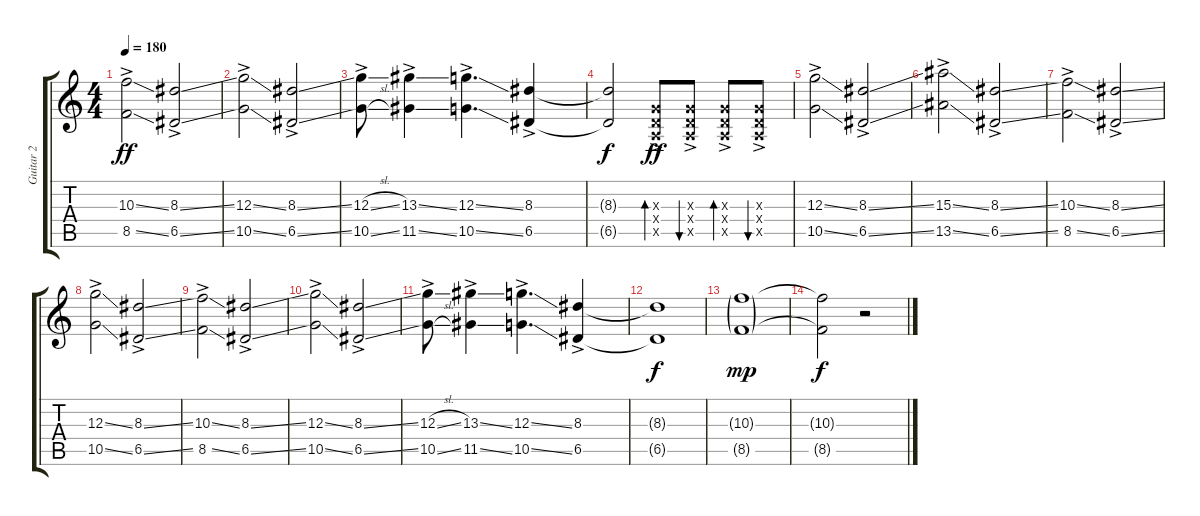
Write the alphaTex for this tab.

\track ("Guitar 2" "Guitar 2") {instrument distortionguitar}
\staff {score tabs}
\tuning (E4 B3 G3 D3 A2 E2) {hide}
\ts (4 4)
\tempo 180
\clef g2
\ks c
(10.3{ss ac} 8.5{ss ac}).2{dy ff} (8.3{ss ac} 6.5{ss ac}).2 |
(12.3{ss ac} 10.5{ss ac}).2 (8.3{ss ac} 6.5{ss ac}).2 |
(12.3{sl ac} 10.5{sl ac}).8 (13.3{ss ac} 11.5{ss ac}).4 (12.3{ss ac} 10.5{ss ac}).4{d} (8.3{ac} 6.5{ac}).4 |
(8.3{t} 6.5{t}).2{dy f} (0.3{ac x} 0.4{ac x} 0.5{ac x}).8{bd 60 dy ff} (0.3{ac x} 0.4{ac x} 0.5{ac x}).8{bu 60} (0.3{ac x} 0.4{ac x} 0.5{ac x}).8{bd 60} (0.3{x} 0.4{x} 0.5{ac x}).8{bu 60} |
(12.3{ss ac} 10.5{ss ac}).2 (8.3{ss ac} 6.5{ss ac}).2 |
(15.3{ss ac} 13.5{ss ac}).2 (8.3{ss ac} 6.5{ss ac}).2 |
(10.3{ss ac} 8.5{ss ac}).2 (8.3{ss ac} 6.5{ss ac}).2 |
(12.3{ss ac} 10.5{ss ac}).2 (8.3{ss ac} 6.5{ss ac}).2 |
(10.3{ss ac} 8.5{ss ac}).2 (8.3{ss ac} 6.5{ss ac}).2 |
(12.3{ss ac} 10.5{ss ac}).2 (8.3{ss ac} 6.5{ss ac}).2 |
(12.3{sl ac} 10.5{sl ac}).8 (13.3{ss ac} 11.5{ss ac}).4 (12.3{ss ac} 10.5{ss ac}).4{d} (8.3{ac} 6.5{ac}).4 |
(8.3{t} 6.5{t}).1{dy f} |
(10.3{g} 8.5{g}).1{dy mp} |
(10.3{t} 8.5{t}).2{dy f} r.2
